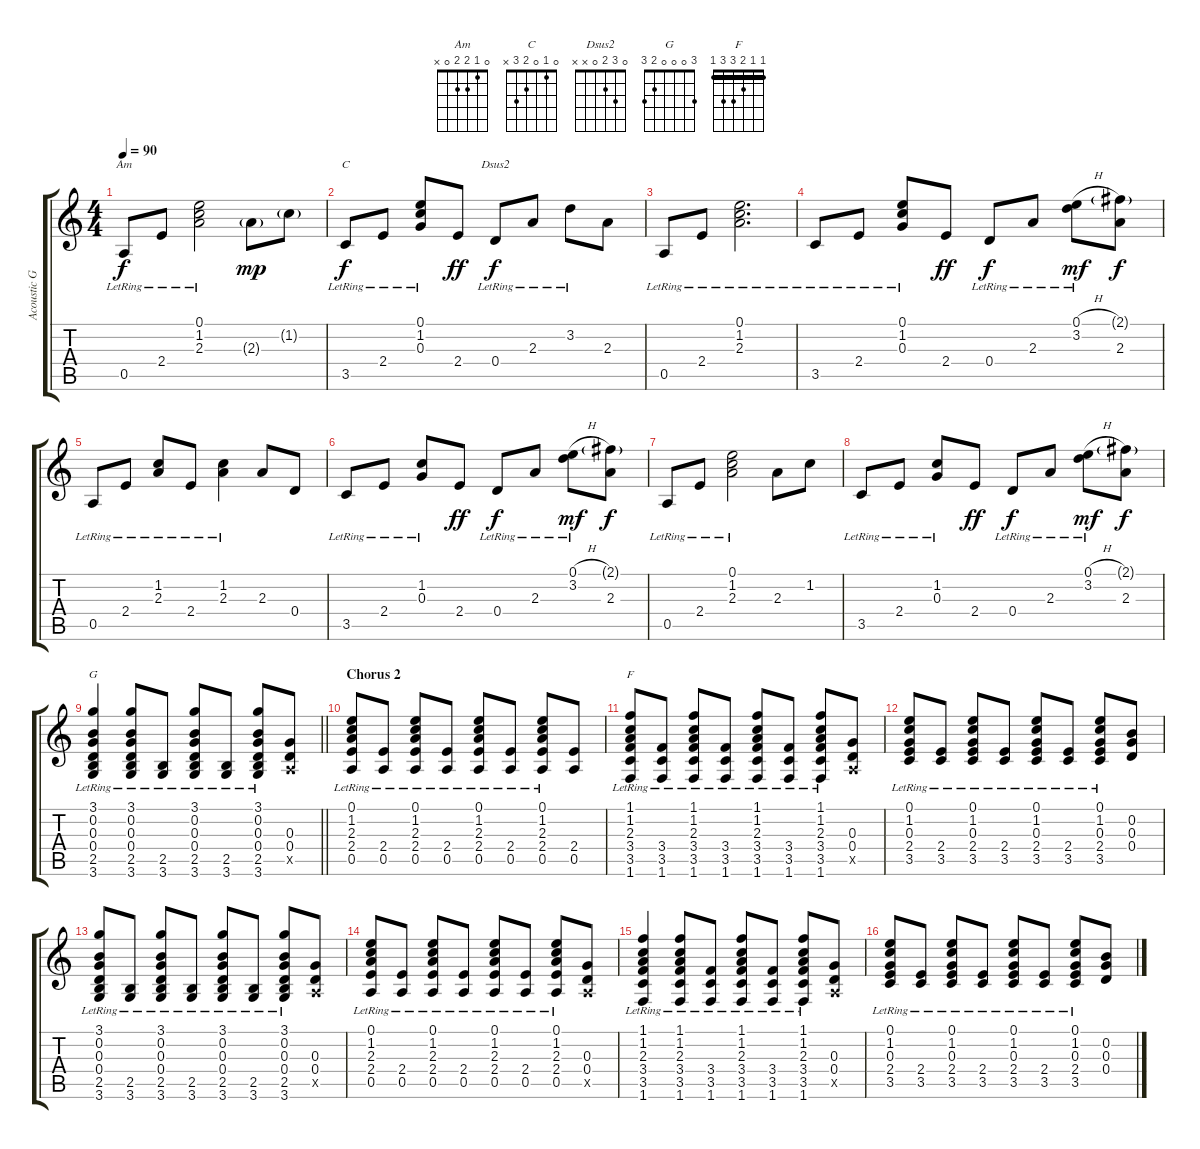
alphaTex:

\track ("Acoustic Guitar 1" "Acoustic G") {instrument acousticguitarsteel}
\staff {score tabs}
\tuning (E4 B3 G3 D3 A2 E2) {hide}
\chord ("Am" 0 1 2 2 0 x)
\chord ("C" 0 1 0 2 3 x)
\chord ("Dsus2" 0 3 2 0 x x)
\chord ("G" 3 0 0 0 2 3)
\chord ("F" 1 1 2 3 3 1) {barre 1}
\ts (4 4)
\tempo 90
\clef g2
\ks c
0.5{lr}.8{ch "Am" dy f} 2.4{lr}.8 (0.1{lr} 1.2{lr} 2.3{lr}).2 2.3{g}.8{dy mp} 1.2{g}.8 |
3.5{lr}.8{ch "C" dy f} 2.4{lr}.8 (0.1{lr} 1.2{lr} 0.3{lr}).8 2.4.8{dy ff} 0.4{lr}.8{ch "Dsus2" dy f} 2.3{lr}.8 3.2{lr}.8 2.3.8 |
0.5{lr}.8 2.4{lr}.8 (0.1{lr} 1.2{lr} 2.3{lr}).2{d} |
3.5{lr}.8 2.4{lr}.8 (0.1{lr} 1.2{lr} 0.3{lr}).8 2.4.8{dy ff} 0.4{lr}.8{dy f} 2.3{lr}.8 (0.1{h} 3.2{lr}).8{dy mf} (2.1{g} 2.3).8{dy f} |
0.5{lr}.8 2.4{lr}.8 (1.2{lr} 2.3{lr}).8 2.4{lr}.8 (1.2{lr} 2.3{lr}).4 2.3.8 0.4.8 |
3.5{lr}.8 2.4{lr}.8 (1.2{lr} 0.3{lr}).8 2.4.8{dy ff} 0.4{lr}.8{dy f} 2.3{lr}.8 (0.1{h} 3.2{lr}).8{dy mf} (2.1{g} 2.3).8{dy f} |
0.5{lr}.8 2.4{lr}.8 (0.1{lr} 1.2{lr} 2.3{lr}).2 2.3.8 1.2.8 |
3.5{lr}.8 2.4{lr}.8 (1.2{lr} 0.3{lr}).8 2.4.8{dy ff} 0.4{lr}.8{dy f} 2.3{lr}.8 (0.1{h} 3.2{lr}).8{dy mf} (2.1{g} 2.3).8{dy f} |
\barLineRight lightlight
(3.1{lr} 0.2{lr} 0.3{lr} 0.4{lr} 2.5{lr} 3.6{lr}).4{ch "G"} (3.1{lr} 0.2{lr} 0.3{lr} 0.4{lr} 2.5{lr} 3.6{lr}).8 (2.5{lr} 3.6{lr}).8 (3.1{lr} 0.2{lr} 0.3{lr} 0.4{lr} 2.5{lr} 3.6{lr}).8 (2.5{lr} 3.6{lr}).8 (3.1{lr} 0.2{lr} 0.3{lr} 0.4{lr} 2.5{lr} 3.6{lr}).8 (0.3 0.4 0.5{x}).8 |
\section ("" "Chorus 2")
(0.1{lr} 1.2{lr} 2.3{lr} 2.4{lr} 0.5{lr}).8 (2.4{lr} 0.5{lr}).8 (0.1{lr} 1.2{lr} 2.3{lr} 2.4{lr} 0.5{lr}).8 (2.4{lr} 0.5{lr}).8 (0.1{lr} 1.2{lr} 2.3{lr} 2.4{lr} 0.5{lr}).8 (2.4{lr} 0.5{lr}).8 (0.1{lr} 1.2{lr} 2.3{lr} 2.4{lr} 0.5{lr}).8 (2.4 0.5).8 |
(1.1{lr} 1.2{lr} 2.3{lr} 3.4{lr} 3.5{lr} 1.6{lr}).8{ch "F"} (3.4{lr} 3.5{lr} 1.6{lr}).8 (1.1{lr} 1.2{lr} 2.3{lr} 3.4{lr} 3.5{lr} 1.6{lr}).8 (3.4{lr} 3.5{lr} 1.6{lr}).8 (1.1{lr} 1.2{lr} 2.3{lr} 3.4{lr} 3.5{lr} 1.6{lr}).8 (3.4{lr} 3.5{lr} 1.6{lr}).8 (1.1{lr} 1.2{lr} 2.3{lr} 3.4{lr} 3.5{lr} 1.6{lr}).8 (0.3 0.4 0.5{x}).8 |
(0.1{lr} 1.2{lr} 0.3{lr} 2.4{lr} 3.5{lr}).8 (2.4{lr} 3.5{lr}).8 (0.1{lr} 1.2{lr} 0.3{lr} 2.4{lr} 3.5{lr}).8 (2.4{lr} 3.5{lr}).8 (0.1{lr} 1.2{lr} 0.3{lr} 2.4{lr} 3.5{lr}).8 (2.4{lr} 3.5{lr}).8 (0.1{lr} 1.2{lr} 0.3{lr} 2.4{lr} 3.5{lr}).8 (0.2 0.3 0.4).8 |
(3.1{lr} 0.2{lr} 0.3{lr} 0.4{lr} 2.5{lr} 3.6{lr}).8 (2.5{lr} 3.6{lr}).8 (3.1{lr} 0.2{lr} 0.3{lr} 0.4{lr} 2.5{lr} 3.6{lr}).8 (2.5{lr} 3.6{lr}).8 (3.1{lr} 0.2{lr} 0.3{lr} 0.4{lr} 2.5{lr} 3.6{lr}).8 (2.5{lr} 3.6{lr}).8 (3.1{lr} 0.2{lr} 0.3{lr} 0.4{lr} 2.5{lr} 3.6{lr}).8 (0.3 0.4 0.5{x}).8 |
(0.1{lr} 1.2{lr} 2.3{lr} 2.4{lr} 0.5{lr}).8 (2.4{lr} 0.5{lr}).8 (0.1{lr} 1.2{lr} 2.3{lr} 2.4{lr} 0.5{lr}).8 (2.4{lr} 0.5{lr}).8 (0.1{lr} 1.2{lr} 2.3{lr} 2.4{lr} 0.5{lr}).8 (2.4{lr} 0.5{lr}).8 (0.1{lr} 1.2{lr} 2.3{lr} 2.4{lr} 0.5{lr}).8 (0.3 0.4 0.5{x}).8 |
(1.1{lr} 1.2{lr} 2.3{lr} 3.4{lr} 3.5{lr} 1.6{lr}).4 (1.1{lr} 1.2{lr} 2.3{lr} 3.4{lr} 3.5{lr} 1.6{lr}).8 (3.4{lr} 3.5{lr} 1.6{lr}).8 (1.1{lr} 1.2{lr} 2.3{lr} 3.4{lr} 3.5{lr} 1.6{lr}).8 (3.4{lr} 3.5{lr} 1.6{lr}).8 (1.1{lr} 1.2{lr} 2.3{lr} 3.4{lr} 3.5{lr} 1.6{lr}).8 (0.3 0.4 0.5{x}).8 |
(0.1{lr} 1.2{lr} 0.3{lr} 2.4{lr} 3.5{lr}).8 (2.4{lr} 3.5{lr}).8 (0.1{lr} 1.2{lr} 0.3{lr} 2.4{lr} 3.5{lr}).8 (2.4{lr} 3.5{lr}).8 (0.1{lr} 1.2{lr} 0.3{lr} 2.4{lr} 3.5{lr}).8 (2.4{lr} 3.5{lr}).8 (0.1{lr} 1.2{lr} 0.3{lr} 2.4{lr} 3.5{lr}).8 (0.2 0.3 0.4).8
